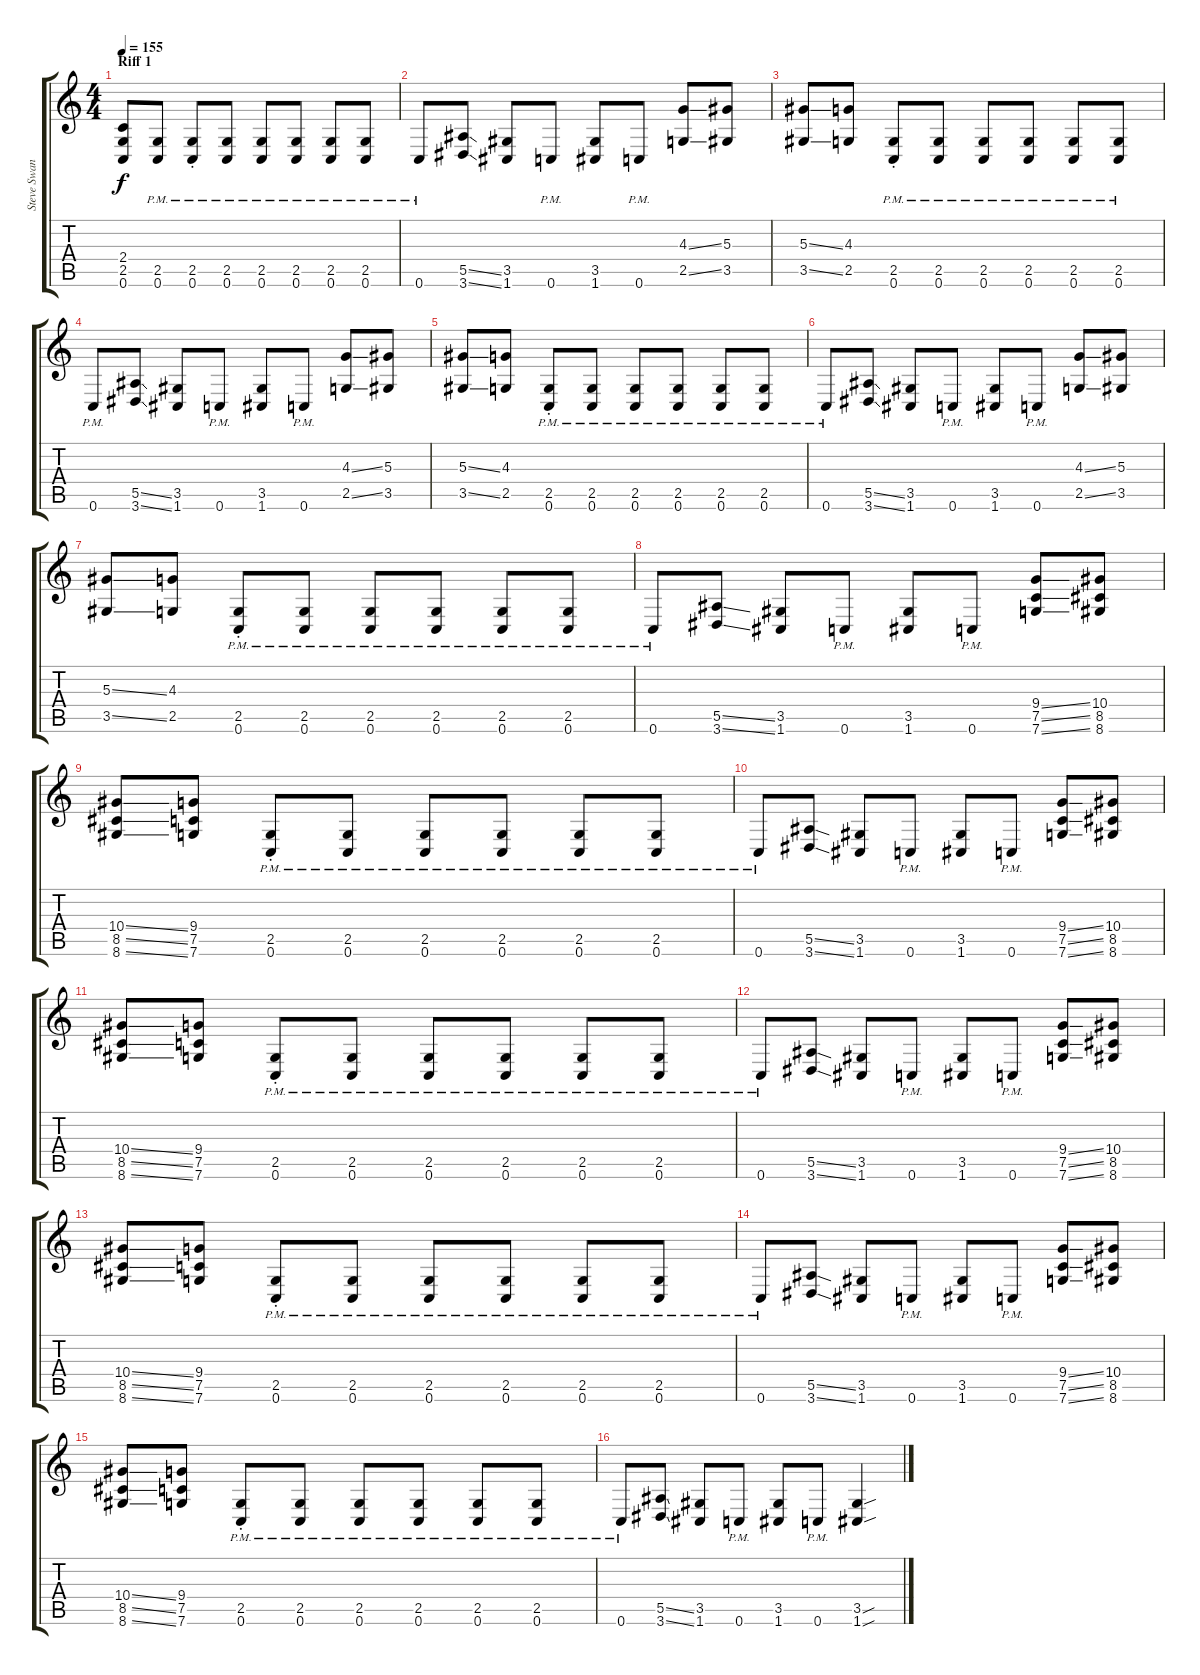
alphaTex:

\track ("Steve Swanson(Rythm Guitar,Solo)" "Steve Swan") {instrument distortionguitar}
\staff {score tabs}
\tuning (C4 G3 Eb3 Bb2 F2 C2) {hide}
\ts (4 4)
\section ("" "Riff 1")
\tempo 155
\clef g2
\ks c
(2.4 2.5 0.6).8{dy f} (2.5{pm} 0.6{pm}).8 (2.5{pm} 0.6{st}).8 (2.5{pm} 0.6{pm}).8 (2.5{pm} 0.6{pm}).8 (2.5{pm} 0.6{pm}).8 (2.5{pm} 0.6{pm}).8 (2.5{pm} 0.6{pm}).8 |
0.6{pm}.8 (5.5{ss} 3.6{ss}).8 (3.5 1.6).8 0.6{pm}.8 (3.5 1.6).8 0.6{pm}.8 (4.3{ss} 2.5{ss}).8 (5.3 3.5).8 |
(5.3{ss} 3.5{ss}).8 (4.3 2.5).8 (2.5{pm} 0.6{st}).8 (2.5{pm} 0.6{pm}).8 (2.5{pm} 0.6{pm}).8 (2.5{pm} 0.6{pm}).8 (2.5{pm} 0.6{pm}).8 (2.5{pm} 0.6{pm}).8 |
0.6{pm}.8 (5.5{ss} 3.6{ss}).8 (3.5 1.6).8 0.6{pm}.8 (3.5 1.6).8 0.6{pm}.8 (4.3{ss} 2.5{ss}).8 (5.3 3.5).8 |
(5.3{ss} 3.5{ss}).8 (4.3 2.5).8 (2.5{pm} 0.6{st}).8 (2.5{pm} 0.6{pm}).8 (2.5{pm} 0.6{pm}).8 (2.5{pm} 0.6{pm}).8 (2.5{pm} 0.6{pm}).8 (2.5{pm} 0.6{pm}).8 |
0.6{pm}.8 (5.5{ss} 3.6{ss}).8 (3.5 1.6).8 0.6{pm}.8 (3.5 1.6).8 0.6{pm}.8 (4.3{ss} 2.5{ss}).8 (5.3 3.5).8 |
(5.3{ss} 3.5{ss}).8 (4.3 2.5).8 (2.5{pm} 0.6{st}).8 (2.5{pm} 0.6{pm}).8 (2.5{pm} 0.6{pm}).8 (2.5{pm} 0.6{pm}).8 (2.5{pm} 0.6{pm}).8 (2.5{pm} 0.6{pm}).8 |
0.6{pm}.8 (5.5{ss} 3.6{ss}).8 (3.5 1.6).8 0.6{pm}.8 (3.5 1.6).8 0.6{pm}.8 (9.4{ss} 7.5{ss} 7.6{ss}).8 (10.4 8.5 8.6).8 |
(10.4{ss} 8.5{ss} 8.6{ss}).8 (9.4 7.5 7.6).8 (2.5{pm} 0.6{st}).8 (2.5{pm} 0.6{pm}).8 (2.5{pm} 0.6{pm}).8 (2.5{pm} 0.6{pm}).8 (2.5{pm} 0.6{pm}).8 (2.5{pm} 0.6{pm}).8 |
0.6{pm}.8 (5.5{ss} 3.6{ss}).8 (3.5 1.6).8 0.6{pm}.8 (3.5 1.6).8 0.6{pm}.8 (9.4{ss} 7.5{ss} 7.6{ss}).8 (10.4 8.5 8.6).8 |
(10.4{ss} 8.5{ss} 8.6{ss}).8 (9.4 7.5 7.6).8 (2.5{pm} 0.6{st}).8 (2.5{pm} 0.6{pm}).8 (2.5{pm} 0.6{pm}).8 (2.5{pm} 0.6{pm}).8 (2.5{pm} 0.6{pm}).8 (2.5{pm} 0.6{pm}).8 |
0.6{pm}.8 (5.5{ss} 3.6{ss}).8 (3.5 1.6).8 0.6{pm}.8 (3.5 1.6).8 0.6{pm}.8 (9.4{ss} 7.5{ss} 7.6{ss}).8 (10.4 8.5 8.6).8 |
(10.4{ss} 8.5{ss} 8.6{ss}).8 (9.4 7.5 7.6).8 (2.5{pm} 0.6{st}).8 (2.5{pm} 0.6{pm}).8 (2.5{pm} 0.6{pm}).8 (2.5{pm} 0.6{pm}).8 (2.5{pm} 0.6{pm}).8 (2.5{pm} 0.6{pm}).8 |
0.6{pm}.8 (5.5{ss} 3.6{ss}).8 (3.5 1.6).8 0.6{pm}.8 (3.5 1.6).8 0.6{pm}.8 (9.4{ss} 7.5{ss} 7.6{ss}).8 (10.4 8.5 8.6).8 |
(10.4{ss} 8.5{ss} 8.6{ss}).8 (9.4 7.5 7.6).8 (2.5{pm} 0.6{st}).8 (2.5{pm} 0.6{pm}).8 (2.5{pm} 0.6{pm}).8 (2.5{pm} 0.6{pm}).8 (2.5{pm} 0.6{pm}).8 (2.5{pm} 0.6{pm}).8 |
0.6{pm}.8 (5.5{ss} 3.6{ss}).8 (3.5 1.6).8 0.6{pm}.8 (3.5 1.6).8 0.6{pm}.8 (3.5{sou} 1.6{sou}).4
